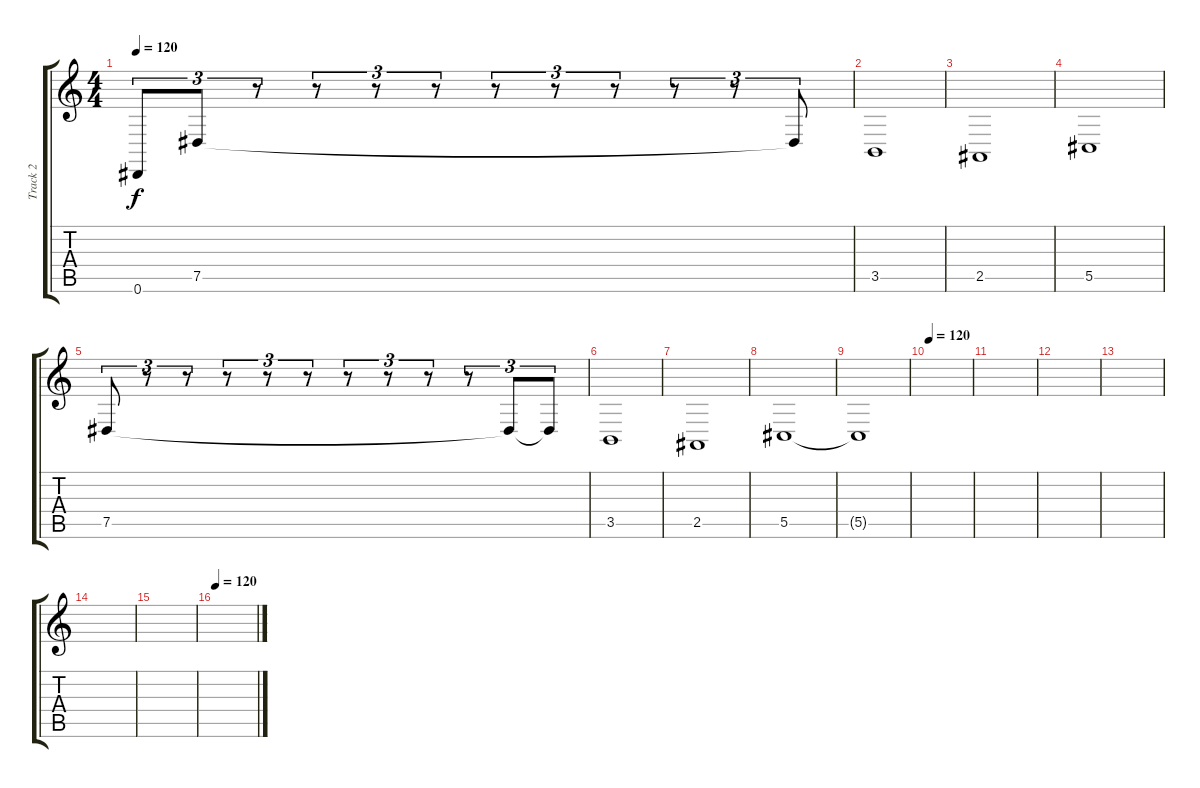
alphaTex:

\track ("Track 2" "Track 2") {instrument lead2sawtooth}
\staff {score tabs}
\tuning (Eb4 Bb3 Gb3 Db3 Ab2 Eb2) {hide}
\ts (4 4)
\tempo 120
\clef g2
\ks c
0.6.8{tu (3 2) dy f} 7.5.8{tu (3 2)} r.8{tu (3 2)} r.8{tu (3 2)} r.8{tu (3 2)} r.8{tu (3 2)} r.8{tu (3 2)} r.8{tu (3 2)} r.8{tu (3 2)} r.8{tu (3 2)} r.8{tu (3 2)} 7.5{t}.8{tu (3 2)} |
3.5.1 |
2.5.1 |
5.5.1 |
7.5.8{tu (3 2)} r.8{tu (3 2)} r.8{tu (3 2)} r.8{tu (3 2)} r.8{tu (3 2)} r.8{tu (3 2)} r.8{tu (3 2)} r.8{tu (3 2)} r.8{tu (3 2)} r.8{tu (3 2)} 7.5{t}.8{tu (3 2)} 7.5{t}.8{tu (3 2)} |
3.5.1 |
2.5.1 |
5.5.1 |
5.5{t}.1 |
\tempo 120
|
|
|
|
|
|
\tempo 120
